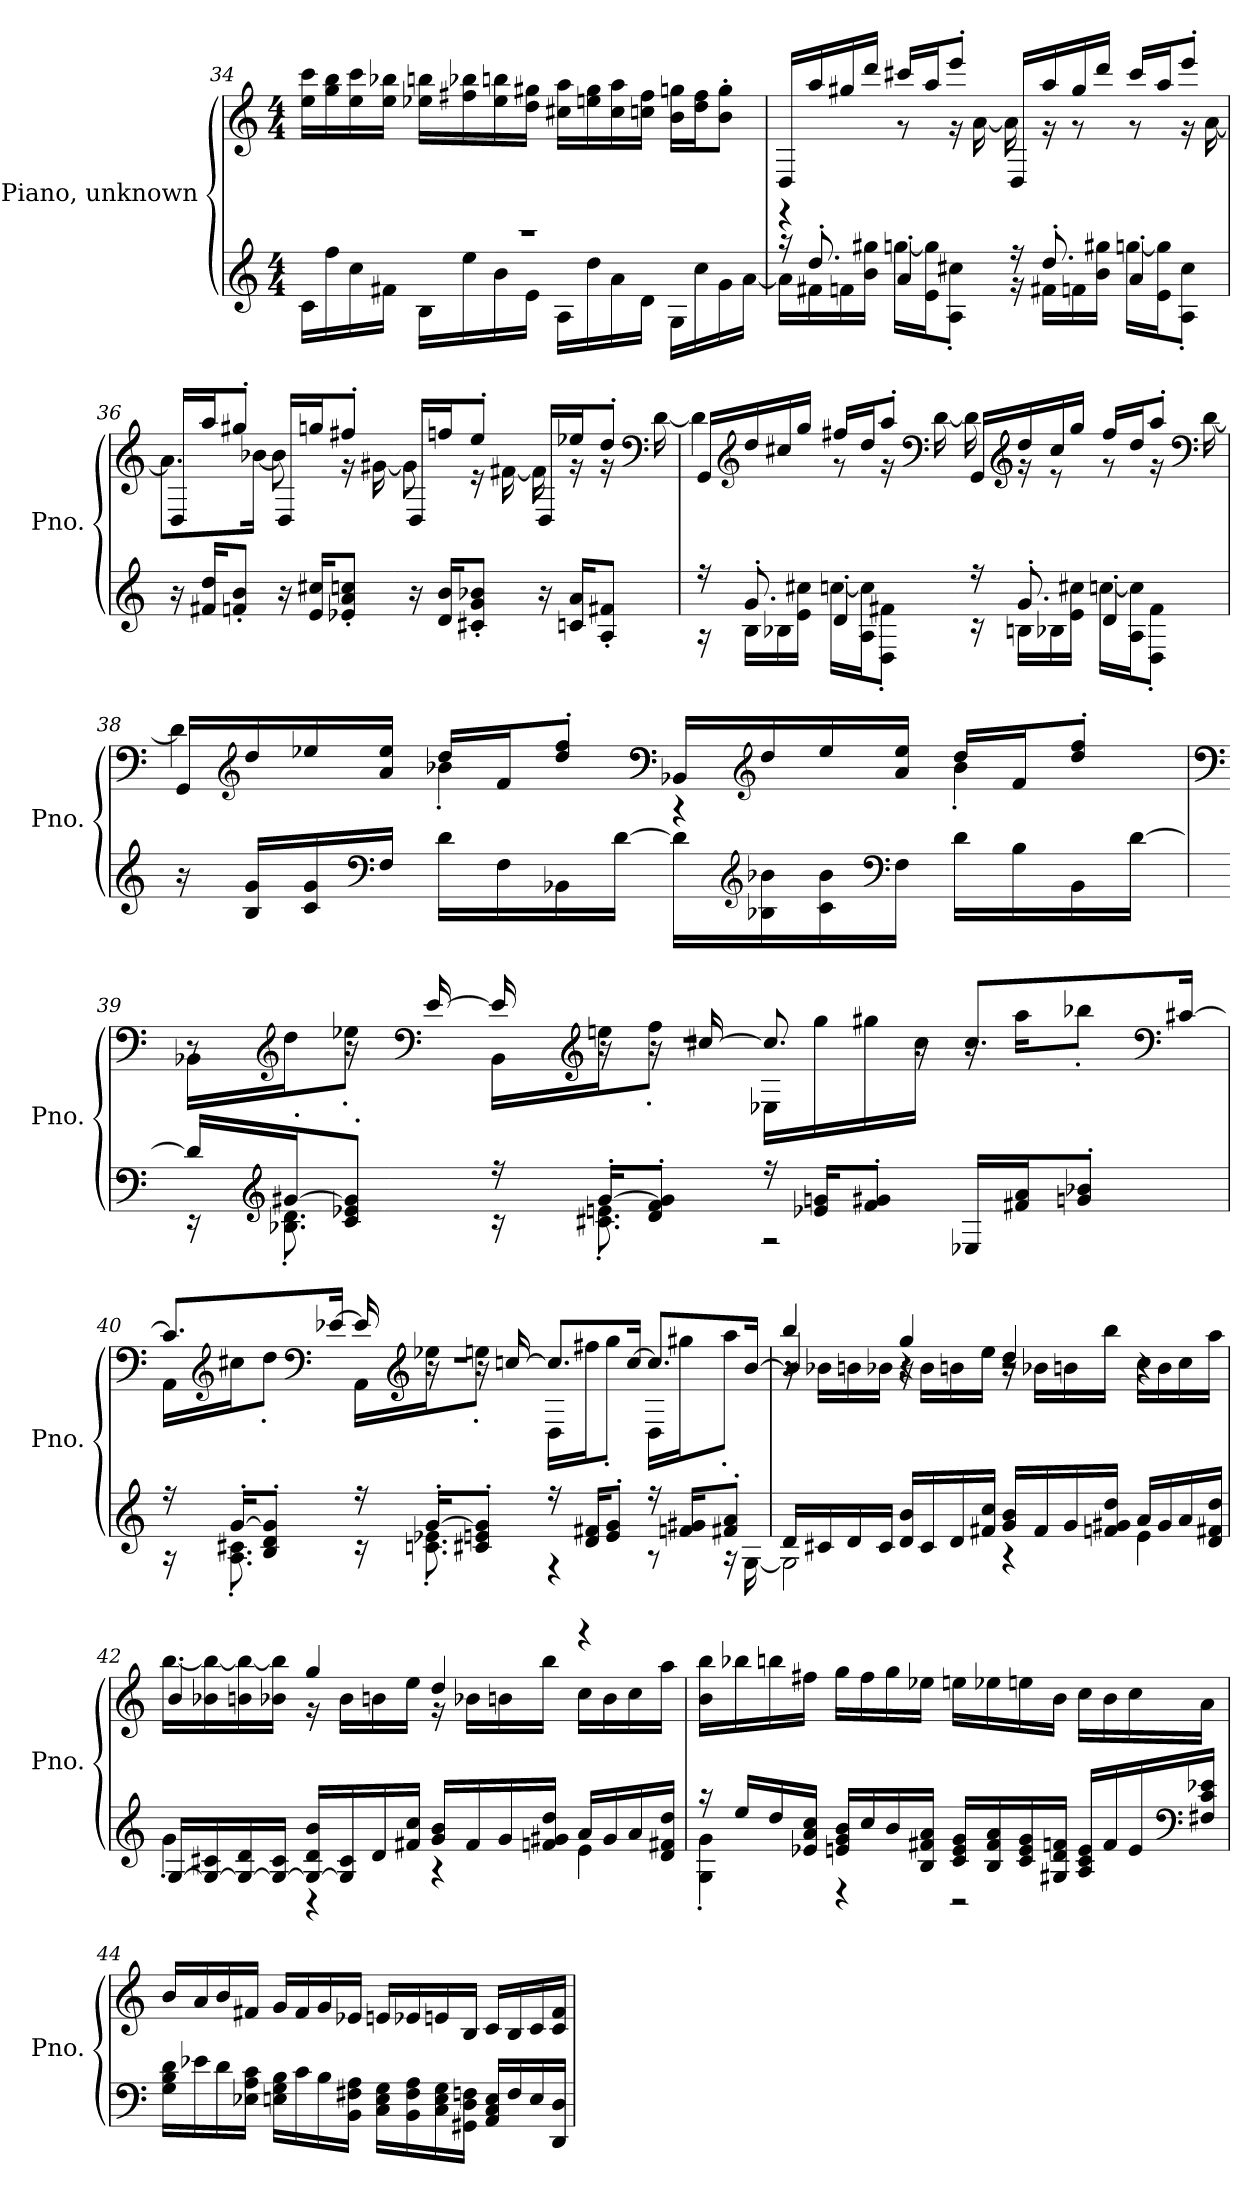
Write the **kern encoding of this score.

**kern	**kern
*part1	*part1
*staff2	*staff1
*I"Piano, unknown	*
*I'Pno.	*
!!LO:PB:g=z
*clefG2	*clefG2
*k[]	*k[]
*M4/4	*M4/4
=34	=34
*^	*
1r	16c\LL	16ee\ 16ccc\LL
.	16ff\	16gg\ 16bb\
.	16cc\	16ee\ 16ccc\
.	16f#X\JJ	16ee\ 16bb-X\JJ
.	16B\LL	16ee-X\ 16bbn\LL
.	16ee\	16ff#X\ 16bb-X\
.	16b\	16ee-\ 16bbn\
.	16e\JJ	16dd\ 16gg#X\JJ
.	16A\LL	16cc#X\ 16aa\LL
.	16dd\	16een\ 16gg#\
.	16a\	16cc#\ 16aa\
.	16d\JJ	16ccn\ 16ff#\JJ
.	16G\LL	16b\ 16ggn\LL
.	16cc\	16dd\ 16ff#\J
.	16g\	8b\' 8gg\'J
.	[16a\JJ	.
!!LO:LB:g=z
=35	=35	=35
*	*	*^
16r	16a\LL]	16D/LL	4r
8.dd'/	16f#X\	16aa/	.
.	16fn\	16gg#X/	.
.	16b\ 16gg#X\JJ	16ddd/JJ	.
4a'/	[16ggn\LL	16ccc#X/LL	8r
.	16e\ 16gg\]J	16aa/J	.
.	8A\' 8cc#X\'J	8eee'/J	16r
.	.	.	[16a\
16r	16r	16D/LL	16a\]
8.dd'/	16f#X\LL	16aa/	16r
.	16fn\	16gg#/	8r
.	16b\ 16gg#X\JJ	16ddd/JJ	.
4a'/	[16ggn\LL	16ccc#/LL	8r
.	16e\ 16gg\]J	16aa/J	.
.	8A\' 8cc#\'J	8eee'/J	16r
.	.	.	[16a\
*v	*v	*	*
!!LO:LB:g=z	!!
=36	=36	=36
16r	16D/LL	8.a\L]
16f#X/ 16dd/KL	16aa/J	.
8fn/' 8b/'J	8gg#X'/J	.
.	.	[16b-X\Jk
16r	16D/LL	8b-\]
16e/ 16cc#X/KL	16ggn/J	.
8e-X/' 8a/' 8ccn/'J	8ff#X'/J	16r
.	.	[16g#X\
16r	16D/LL	8g#\]
16d/ 16b/KL	16ffn/J	.
8c#X/' 8g/' 8b-X/'J	8ee'/J	16r
.	.	[16f#X\
16r	16D/LL	16f#\]
16cn/ 16a/KL	16ee-X/J	16r
8A/' 8f#X/'J	8dd'/J	16r
*	*clefF4	*
.	.	[16d\
!!LO:LB:g=z	!!
=37	=37	=37
*^	*	*
16r	16r	16GG/LL	4d\]
*	*	*clefG2	*
8.g'/	16B\LL	16dd/	.
.	16B-X\	16cc#X/	.
.	16e\ 16cc#X\JJ	16gg/JJ	.
4d'/	[16ccn\LL	16ff#X/LL	8r
.	16A\ 16cc\]J	16dd/J	.
.	8D\' 8f#X\'J	8aa'/J	16r
*	*	*clefF4	*
.	.	.	[16d\
16r	16r	16GG/LL	16d\]
*	*	*clefG2	*
8.g'/	16Bn\LL	16dd/	16r
.	16B-X\	16cc#/	8r
.	16e\ 16cc#X\JJ	16gg/JJ	.
4d'/	[16ccn\LL	16ff#/LL	8r
.	16A\ 16cc\]J	16dd/J	.
.	8D\' 8f#\'J	8aa'/J	16r
*	*	*clefF4	*
.	.	.	[16d\
*v	*v	*	*
!!LO:LB:g=z	!!
=38	=38	=38
16r	16GG/LL	4d\]
*	*clefG2	*
16B/ 16g/LL	16dd/	.
16c/ 16g/	16ee-X/	.
*clefF4	*	*
16F/JJ	16a/ 16ee-/JJ	.
16d\LL	16dd/LL	4b-X'\
16F\	16f/J	.
16BB-X\	8dd/' 8ff/'J	.
[16d\JJ	.	.
*	*clefF4	*
16d\LL]	16BB-X/LL	4r
*clefG2	*clefG2	*
16B-X\ 16b-X\	16dd/	.
16c\ 16b-\	16ee-/	.
*clefF4	*	*
16F\JJ	16a/ 16ee-/JJ	.
16d\LL	16dd/LL	4b-'\
16B-\	16f/J	.
16BB-\	8dd/' 8ff/'J	.
[16d\JJ	.	.
*	*v	*v
!!LO:LB:g=z
=39	=39
*	*clefF4
*^	*^
*	*	*	*^
16d/LL]	16r	1r	16BB-X\LL	8r
*clefG2	*	*clefG2	*	*
[16g#X'/J	8.B-X\' 8.d\'	.	16dd\J	.
8c/' 8e-X/' 8g#/]'J	.	.	8ee-X'\J	16r
*	*	*clefF4	*	*
.	.	.	.	[16e/
16r	16r	.	16BB-\LL	16e/]
*	*	*clefG2	*	*
[16g#'/KL	8.c#X\' 8.en\'	.	16een\J	16r
8d/' 8f/' 8g#/]'J	.	.	8ff'\J	16r
.	.	.	.	[16cc#X/
16r	2r	.	16E-X\LL	8.cc#/]
16e-X/ 16gn/KL	.	.	16gg\	.
8f/' 8g#X/'J	.	.	16gg#X\	.
.	.	.	16cc#\JJ	16r
16E-X/LL	.	.	16r	8.cc#/L
16f#X/ 16a/J	.	.	16aa\KL	.
8gn/' 8b-X/'J	.	.	8bb-X'\J	.
*	*	*clefF4	*	*
.	.	.	.	[16c#X/Jk
!!LO:PB:g=z	!!	!!
=40	=40	=40	=40	=40
16r	16r	1r	16AA\LL	8.c#/L]
*	*	*clefG2	*	*
[16g'/KL	8.A\' 8.c#X\'	.	16cc#X\J	.
8B/' 8d/' 8g/]'J	.	.	8dd'\J	.
*	*	*clefF4	*	*
.	.	.	.	[16e-X/Jk
16r	16r	.	16AA\LL	16e-/]
*	*	*clefG2	*	*
[16g'/KL	8.cn\' 8.e-X\'	.	16ee-X\J	16r
8c#X/' 8en/' 8g/]'J	.	.	8een'\J	16r
.	.	.	.	[16ccn/
16r	4r	.	16D\LL	8.cc/L]
16d/ 16f#X/KL	.	.	16ff#X\J	.
8e/' 8g/'J	.	.	8gg'\J	.
.	.	.	.	[16cc/Jk
16r	8r	.	16D\LL	8.cc/L]
16fn/ 16g#X/KL	.	.	16gg#X\J	.
8f#X/' 8a/'J	16r	.	8aa'\J	.
.	[16G\	.	.	[16b/Jk
!!LO:LB:g=z	!!	!!
=41	=41	=41	=41	=41
16d/LL	2G\]	4bb/	16r	4b/]
16c#X/	.	.	16b-X\LL	.
16d/	.	.	16bn\	.
16c#/JJ	.	.	16b-X\JJ	.
16d/ 16b/LL	.	4gg/	16r	4r
16c#/	.	.	16b-\LL	.
16d/	.	.	16bn\	.
16f#X/ 16cc/JJ	.	.	16ee\JJ	.
16g/ 16b/LL	4r	2r	16r	4dd/
16f#/	.	.	16b-X\LL	.
16g/	.	.	16bn\	.
16fn/ 16g#X/ 16dd/JJ	.	.	16bb\JJ	.
16a/LL	4e\	.	16cc\LL	4r
16g#/	.	.	16b\	.
16a/	.	.	16cc\	.
16d/ 16f#X/ 16dd/JJ	.	.	16aa\JJ	.
*	*	*	*v	*v
!!LO:LB:g=z
=42	=42	=42	=42
[16G/LL	4g'\	4b'/	[16bb\LL
16G/_ 16c#X/	.	.	16b-X\ 16bb\_
16G/_ 16d/	.	.	16bn\ 16bb\_
16G/_ 16c#/JJ	.	.	16b-X\ 16bb\]JJ
16G/_ 16d/ 16b/LL	4r	4gg/	16r
16G/] 16c#/	.	.	16b-\LL
16d/	.	.	16bn\
16f#X/ 16cc/JJ	.	.	16ee\JJ
16g/ 16b/LL	4r	4dd/	16r
16f#/	.	.	16b-X\LL
16g/	.	.	16bn\
16fn/ 16g#X/ 16dd/JJ	.	.	16bb\JJ
16a/LL	4e\	4r	16cc\LL
16g#/	.	.	16b\
16a/	.	.	16cc\
16d/ 16f#X/ 16dd/JJ	.	.	16aa\JJ
*	*	*v	*v
!!LO:LB:g=z
=43	=43	=43
16r	4G\' 4g\'	16b\ 16bb\LL
16ee/LL	.	16bb-X\
16dd/	.	16bbn\
16e-X/ 16a/ 16cc/JJ	.	16ff#X\JJ
16en/ 16g/ 16b/LL	4r	16gg\LL
16cc/	.	16ff#\
16b/	.	16gg\
16B/ 16f#X/ 16a/JJ	.	16ee-X\JJ
16c/ 16e/ 16g/LL	2r	16een\LL
16B/ 16f#/ 16a/	.	16ee-X\
16c/ 16e/ 16g/	.	16een\
16G#X/ 16d/ 16fn/JJ	.	16b\JJ
16A/ 16c/ 16e/LL	.	16cc\LL
16f/	.	16b\
16e/	.	16cc\
*clefF4	*	*
16F#X/ 16c/ 16e-X/JJ	.	16a\JJ
*v	*v	*
!!LO:LB:g=z
=44	=44
16G\ 16B\ 16d\LL	16b/LL
16e-X\	16a/
16d\	16b/
16E-X\ 16A\ 16c\JJ	16f#X/JJ
16En\ 16G\ 16B\LL	16g/LL
16c\	16f#/
16B\	16g/
16BB\ 16F#X\ 16A\JJ	16e-X/JJ
16C\ 16E\ 16G\LL	16en/LL
16BB\ 16F#\ 16A\	16e-X/
16C\ 16E\ 16G\	16en/
16GG#X\ 16D\ 16Fn\JJ	16B/JJ
16AA/ 16C/ 16E/LL	16c/LL
16F/	16B/
16E/	16c/
16DD/ 16D/JJ	16c/ 16f#/JJ
=	=
*-	*-
